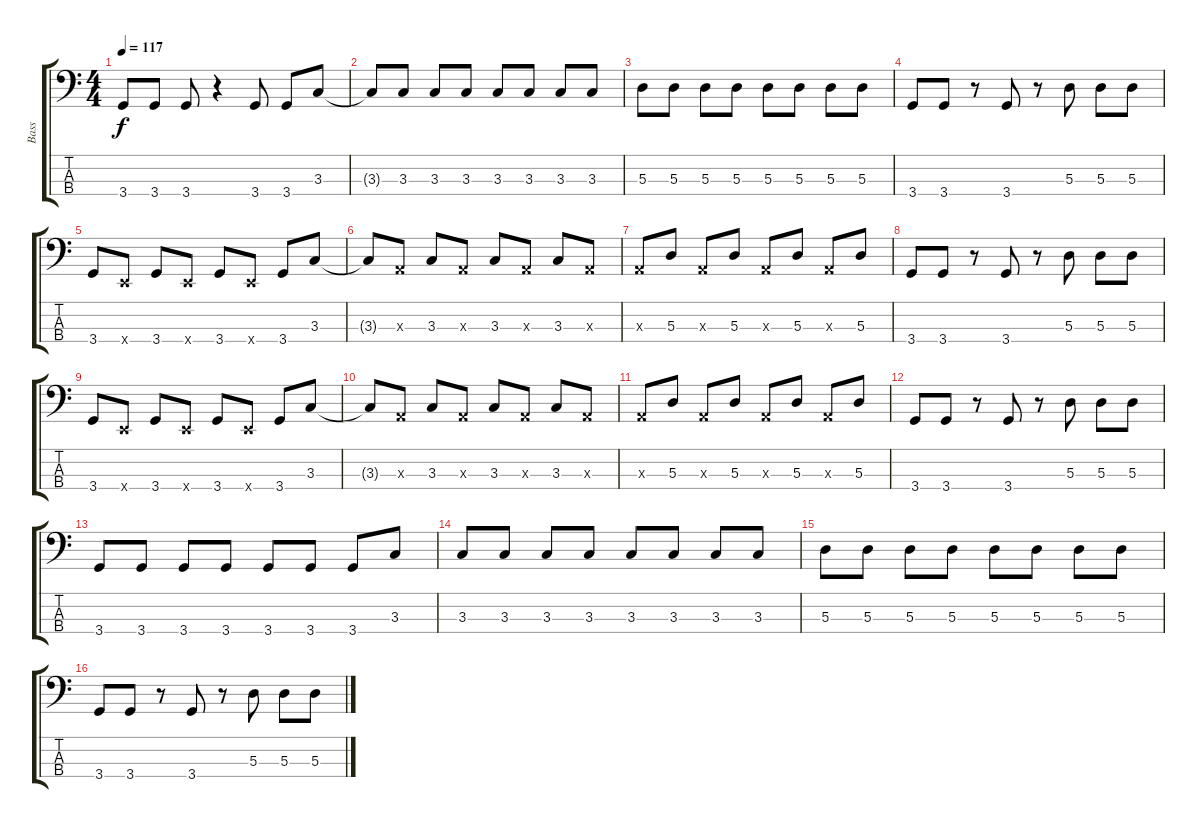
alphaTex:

\track ("Bass" "Bass") {instrument electricbassfinger}
\staff {score tabs}
\tuning (G2 D2 A1 E1) {hide}
\ts (4 4)
\tempo 117
\clef f4
\ks c
3.4.8{dy f} 3.4.8 3.4.8 r.4 3.4.8 3.4.8 3.3.8 |
3.3{t}.8 3.3.8 3.3.8 3.3.8 3.3.8 3.3.8 3.3.8 3.3.8 |
5.3.8 5.3.8 5.3.8 5.3.8 5.3.8 5.3.8 5.3.8 5.3.8 |
3.4.8 3.4.8 r.8 3.4.8 r.8 5.3.8 5.3.8 5.3.8 |
3.4.8 0.4{x}.8 3.4.8 0.4{x}.8 3.4.8 0.4{x}.8 3.4.8 3.3.8 |
3.3{t}.8 0.3{x}.8 3.3.8 0.3{x}.8 3.3.8 0.3{x}.8 3.3.8 0.3{x}.8 |
0.3{x}.8 5.3.8 0.3{x}.8 5.3.8 0.3{x}.8 5.3.8 0.3{x}.8 5.3.8 |
3.4.8 3.4.8 r.8 3.4.8 r.8 5.3.8 5.3.8 5.3.8 |
3.4.8 0.4{x}.8 3.4.8 0.4{x}.8 3.4.8 0.4{x}.8 3.4.8 3.3.8 |
3.3{t}.8 0.3{x}.8 3.3.8 0.3{x}.8 3.3.8 0.3{x}.8 3.3.8 0.3{x}.8 |
0.3{x}.8 5.3.8 0.3{x}.8 5.3.8 0.3{x}.8 5.3.8 0.3{x}.8 5.3.8 |
3.4.8 3.4.8 r.8 3.4.8 r.8 5.3.8 5.3.8 5.3.8 |
3.4.8 3.4.8 3.4.8 3.4.8 3.4.8 3.4.8 3.4.8 3.3.8 |
3.3.8 3.3.8 3.3.8 3.3.8 3.3.8 3.3.8 3.3.8 3.3.8 |
5.3.8 5.3.8 5.3.8 5.3.8 5.3.8 5.3.8 5.3.8 5.3.8 |
3.4.8 3.4.8 r.8 3.4.8 r.8 5.3.8 5.3.8 5.3.8
